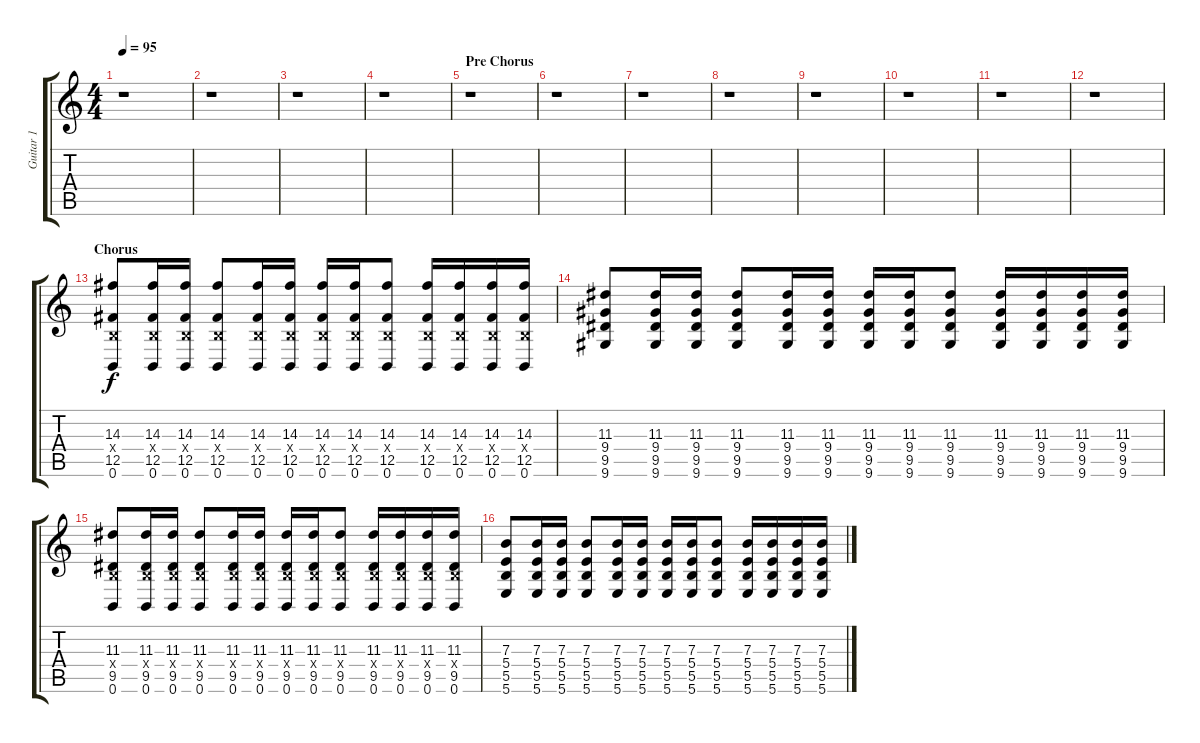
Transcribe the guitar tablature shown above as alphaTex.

\track ("Guitar 1" "Guitar 1") {instrument distortionguitar}
\staff {score tabs}
\tuning (Db4 Ab3 E3 B2 Gb2 B1) {hide}
\ts (4 4)
\tempo 95
\clef g2
\ks c
r.1{dy f} |
r.1 |
r.1 |
r.1 |
\section ("" "Pre Chorus")
r.1 |
r.1 |
r.1 |
r.1 |
r.1 |
r.1 |
r.1 |
r.1 |
\section ("" "Chorus")
(14.3 0.4{x} 12.5 0.6).8 (14.3 0.4{x} 12.5 0.6).16 (14.3 0.4{x} 12.5 0.6).16 (14.3 0.4{x} 12.5 0.6).8 (14.3 0.4{x} 12.5 0.6).16 (14.3 0.4{x} 12.5 0.6).16 (14.3 0.4{x} 12.5 0.6).16 (14.3 0.4{x} 12.5 0.6).16 (14.3 0.4{x} 12.5 0.6).8 (14.3 0.4{x} 12.5 0.6).16 (14.3 0.4{x} 12.5 0.6).16 (14.3 0.4{x} 12.5 0.6).16 (14.3 0.4{x} 12.5 0.6).16 |
(11.3 9.4 9.5 9.6).8 (11.3 9.4 9.5 9.6).16 (11.3 9.4 9.5 9.6).16 (11.3 9.4 9.5 9.6).8 (11.3 9.4 9.5 9.6).16 (11.3 9.4 9.5 9.6).16 (11.3 9.4 9.5 9.6).16 (11.3 9.4 9.5 9.6).16 (11.3 9.4 9.5 9.6).8 (11.3 9.4 9.5 9.6).16 (11.3 9.4 9.5 9.6).16 (11.3 9.4 9.5 9.6).16 (11.3 9.4 9.5 9.6).16 |
(11.3 0.4{x} 9.5 0.6).8 (11.3 0.4{x} 9.5 0.6).16 (11.3 0.4{x} 9.5 0.6).16 (11.3 0.4{x} 9.5 0.6).8 (11.3 0.4{x} 9.5 0.6).16 (11.3 0.4{x} 9.5 0.6).16 (11.3 0.4{x} 9.5 0.6).16 (11.3 0.4{x} 9.5 0.6).16 (11.3 0.4{x} 9.5 0.6).8 (11.3 0.4{x} 9.5 0.6).16 (11.3 0.4{x} 9.5 0.6).16 (11.3 0.4{x} 9.5 0.6).16 (11.3 0.4{x} 9.5 0.6).16 |
(7.3 5.4 5.5 5.6).8 (7.3 5.4 5.5 5.6).16 (7.3 5.4 5.5 5.6).16 (7.3 5.4 5.5 5.6).8 (7.3 5.4 5.5 5.6).16 (7.3 5.4 5.5 5.6).16 (7.3 5.4 5.5 5.6).16 (7.3 5.4 5.5 5.6).16 (7.3 5.4 5.5 5.6).8 (7.3 5.4 5.5 5.6).16 (7.3 5.4 5.5 5.6).16 (7.3 5.4 5.5 5.6).16 (7.3 5.4 5.5 5.6).16
